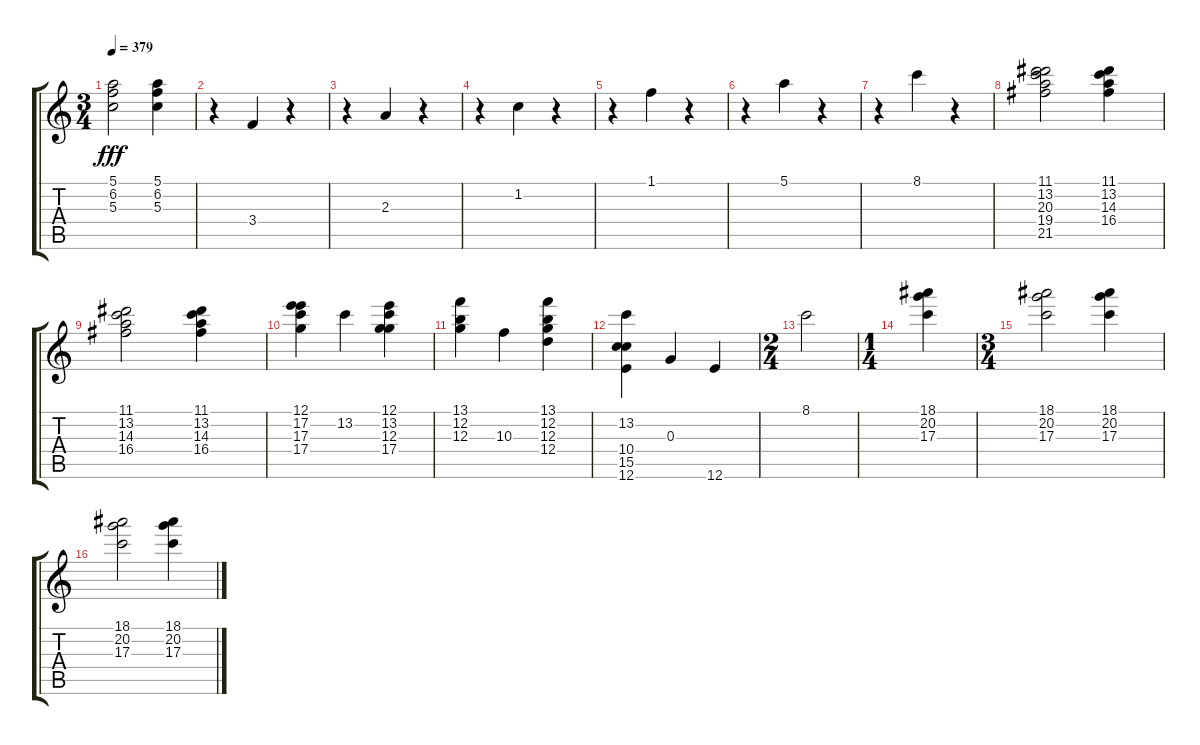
\track "" {instrument acousticguitarnylon}
\staff {score tabs}
\tuning (E4 B3 G3 D3 A2 E2) {hide}
\ts (3 4)
\tempo 379
\clef g2
\ks c
(5.1 6.2 5.3).2{dy fff} (5.1 6.2 5.3).4 |
r.4 3.4.4 r.4 |
r.4 2.3.4 r.4 |
r.4 1.2.4 r.4 |
r.4 1.1.4 r.4 |
r.4 5.1.4 r.4 |
r.4 8.1.4 r.4 |
(11.1 13.2 20.3 19.4 21.5).2 (11.1 13.2 14.3 16.4).4 |
(11.1 13.2 14.3 16.4).2 (11.1 13.2 14.3 16.4).4 |
(12.1 17.2 17.3 17.4).4 13.2.4 (12.1 13.2 12.3 17.4).4 |
(13.1 12.2 12.3).4 10.3.4 (13.1 12.2 12.3 12.4).4 |
(13.2 10.4 15.5 12.6).4 0.3.4 12.6.4 |
\ts (2 4)
8.1.2 |
\ts (1 4)
(18.1 20.2 17.3).4 |
\ts (3 4)
(18.1 20.2 17.3).2 (18.1 20.2 17.3).4 |
(18.1 20.2 17.3).2 (18.1 20.2 17.3).4
